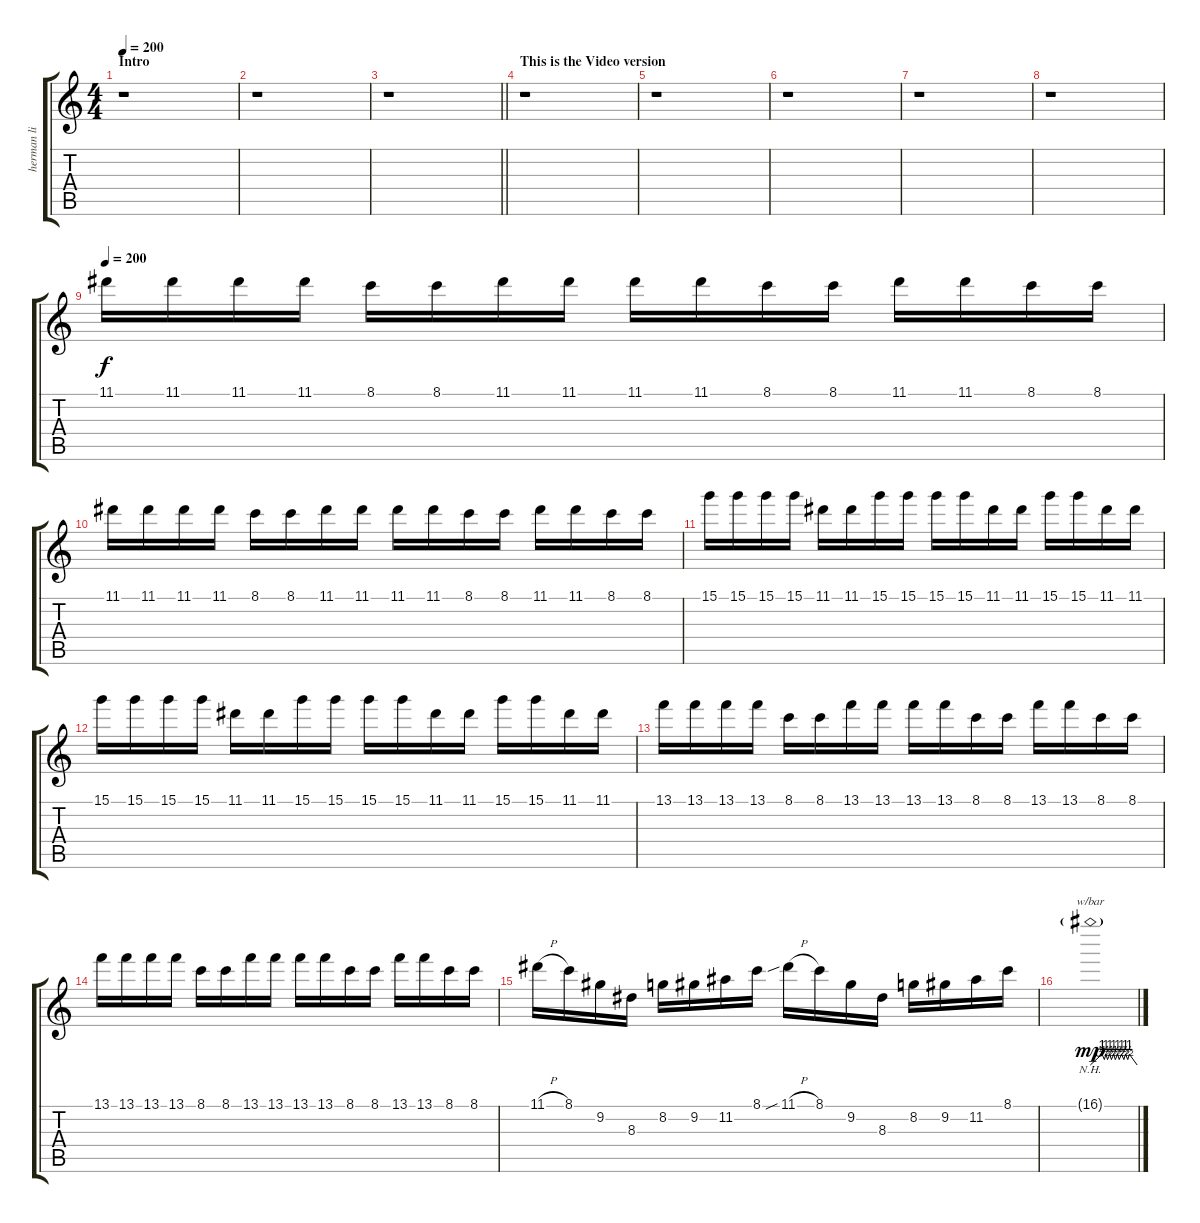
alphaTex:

\track ("herman li lead" "herman li ") {instrument distortionguitar}
\staff {score tabs}
\tuning (E4 B3 G3 D3 A2 E2) {hide}
\ts (4 4)
\section ("" "Intro")
\tempo 200
\tempo 190
\tempo 200
\clef g2
\ks aminor
r.1{dy f instrument distortionguitar} |
r.1 |
\barLineRight lightlight
r.1 |
\section ("" "This is the Video version")
r.1 |
r.1 |
r.1 |
r.1 |
r.1 |
\tempo 200
11.1.16 11.1.16 11.1.16 11.1.16 8.1.16 8.1.16 11.1.16 11.1.16 11.1.16 11.1.16 8.1.16 8.1.16 11.1.16 11.1.16 8.1.16 8.1.16 |
11.1.16 11.1.16 11.1.16 11.1.16 8.1.16 8.1.16 11.1.16 11.1.16 11.1.16 11.1.16 8.1.16 8.1.16 11.1.16 11.1.16 8.1.16 8.1.16 |
15.1.16 15.1.16 15.1.16 15.1.16 11.1.16 11.1.16 15.1.16 15.1.16 15.1.16 15.1.16 11.1.16 11.1.16 15.1.16 15.1.16 11.1.16 11.1.16 |
15.1.16 15.1.16 15.1.16 15.1.16 11.1.16 11.1.16 15.1.16 15.1.16 15.1.16 15.1.16 11.1.16 11.1.16 15.1.16 15.1.16 11.1.16 11.1.16 |
13.1.16 13.1.16 13.1.16 13.1.16 8.1.16 8.1.16 13.1.16 13.1.16 13.1.16 13.1.16 8.1.16 8.1.16 13.1.16 13.1.16 8.1.16 8.1.16 |
13.1.16 13.1.16 13.1.16 13.1.16 8.1.16 8.1.16 13.1.16 13.1.16 13.1.16 13.1.16 8.1.16 8.1.16 13.1.16 13.1.16 8.1.16 8.1.16 |
11.1{h}.16 8.1.16 9.2.16 8.3.16 8.2.16 9.2.16 11.2.16 8.1.16 11.1{sib h}.16 8.1.16 9.2.16 8.3.16 8.2.16 9.2.16 11.2.16 8.1.16 |
16.1{nh g}.1{tbe (custom default 0 0 15 4 18 2 20 4 22 2 25 4 27 2 30 4 32 2 35 4 37 2 40 4 43 2 45 4 48 2 50 4 60 0) dy mp}
